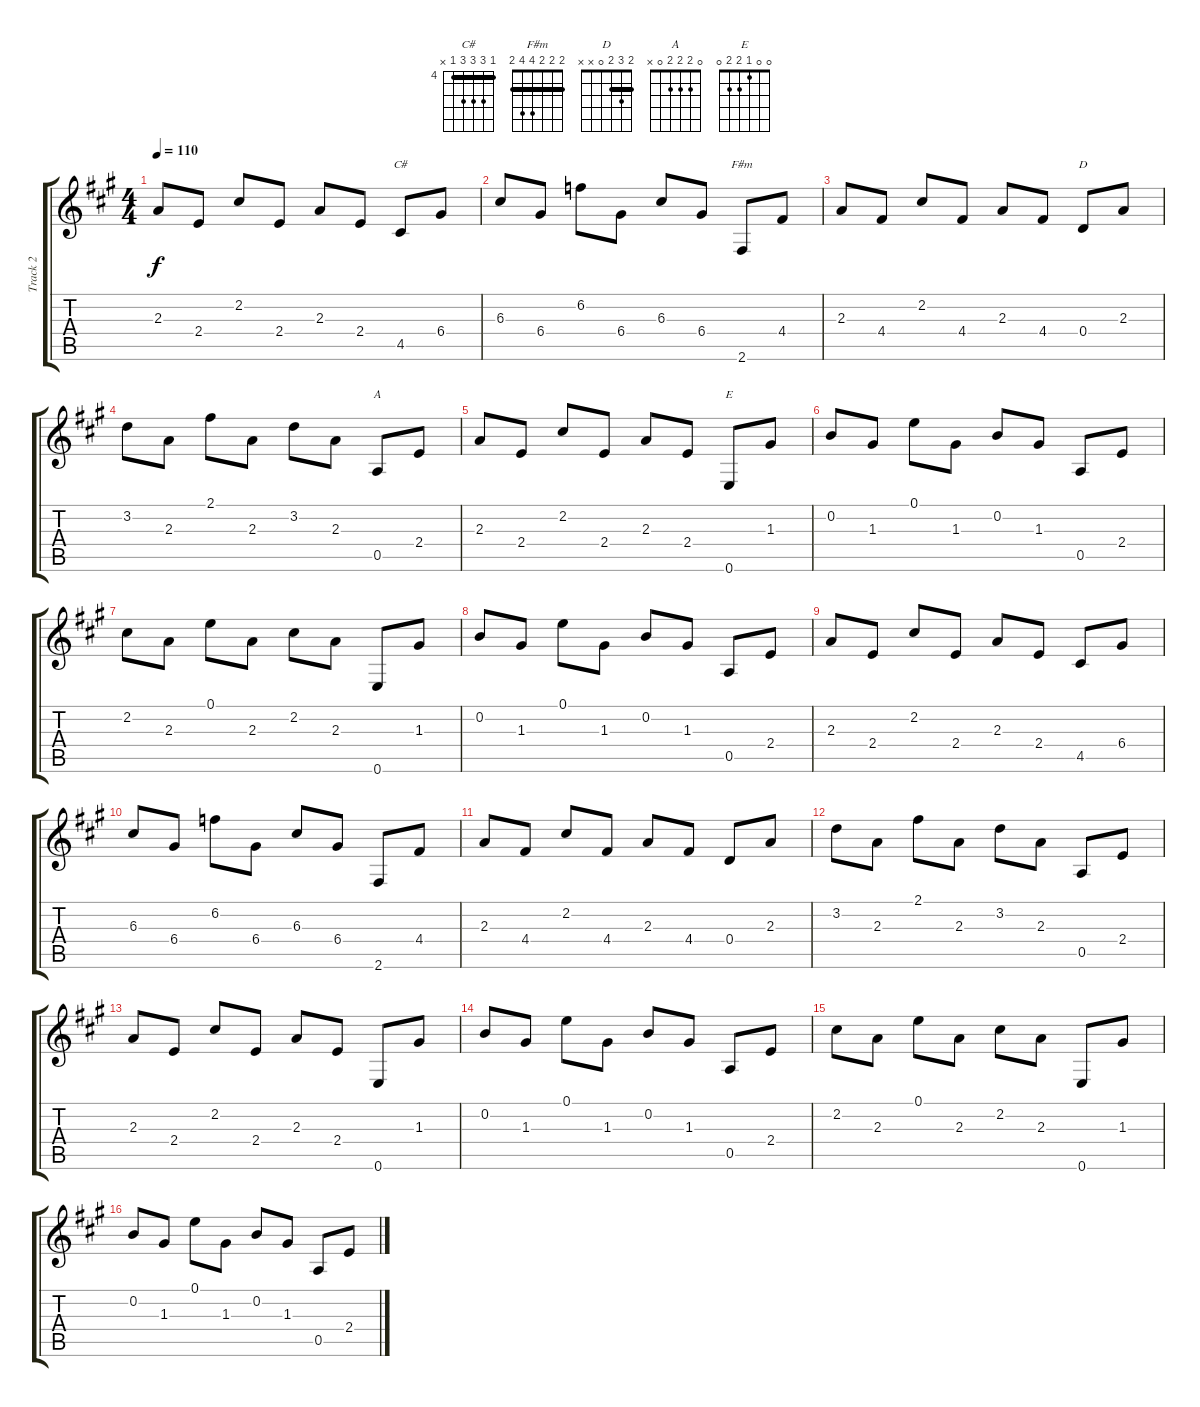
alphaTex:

\track ("Track 2" "Track 2") {instrument acousticguitarsteel}
\staff {score tabs}
\tuning (E4 B3 G3 D3 A2 E2) {hide}
\chord ("C#" 4 6 6 6 4 x) {firstfret 4 barre 4}
\chord ("F#m" 2 2 2 4 4 2) {barre 2}
\chord ("D" 2 3 2 0 x x) {barre 2}
\chord ("A" 0 2 2 2 0 x)
\chord ("E" 0 0 1 2 2 0)
\ts (4 4)
\tempo 110
\clef g2
\ks a
2.3.8{dy f} 2.4.8 2.2.8 2.4.8 2.3.8 2.4.8 4.5.8{ch "C#"} 6.4.8 |
6.3.8 6.4.8 6.2.8 6.4.8 6.3.8 6.4.8 2.6.8{ch "F#m"} 4.4.8 |
2.3.8 4.4.8 2.2.8 4.4.8 2.3.8 4.4.8 0.4.8{ch "D"} 2.3.8 |
3.2.8 2.3.8 2.1.8 2.3.8 3.2.8 2.3.8 0.5.8{ch "A"} 2.4.8 |
2.3.8 2.4.8 2.2.8 2.4.8 2.3.8 2.4.8 0.6.8{ch "E"} 1.3.8 |
0.2.8 1.3.8 0.1.8 1.3.8 0.2.8 1.3.8 0.5.8 2.4.8 |
2.2.8 2.3.8 0.1.8 2.3.8 2.2.8 2.3.8 0.6.8 1.3.8 |
0.2.8 1.3.8 0.1.8 1.3.8 0.2.8 1.3.8 0.5.8 2.4.8 |
2.3.8 2.4.8 2.2.8 2.4.8 2.3.8 2.4.8 4.5.8 6.4.8 |
6.3.8 6.4.8 6.2.8 6.4.8 6.3.8 6.4.8 2.6.8 4.4.8 |
2.3.8 4.4.8 2.2.8 4.4.8 2.3.8 4.4.8 0.4.8 2.3.8 |
3.2.8 2.3.8 2.1.8 2.3.8 3.2.8 2.3.8 0.5.8 2.4.8 |
2.3.8 2.4.8 2.2.8 2.4.8 2.3.8 2.4.8 0.6.8 1.3.8 |
0.2.8 1.3.8 0.1.8 1.3.8 0.2.8 1.3.8 0.5.8 2.4.8 |
2.2.8 2.3.8 0.1.8 2.3.8 2.2.8 2.3.8 0.6.8 1.3.8 |
0.2.8 1.3.8 0.1.8 1.3.8 0.2.8 1.3.8 0.5.8 2.4.8
